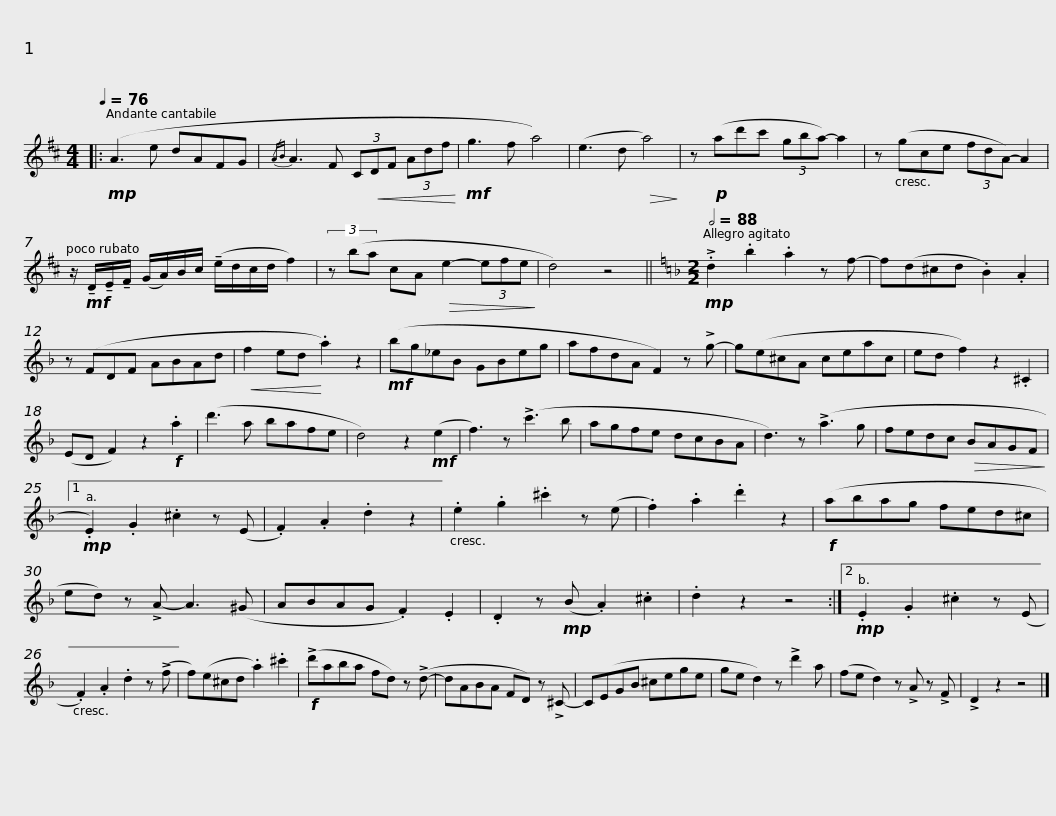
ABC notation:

X:1
L:1/8
Q:1/4=76
M:4/4
I:linebreak $
K:none
V:1 treble transpose=-9
V:1
[K:D]|:!mp! (A3 e dAFG |{/AB} A3 F (3C!<(!DF (3Adf!<)! |!mf! g3 f a4) |$ (e3 d!>(! a4)!>)! | z!p! (ad'c' (3gba-) a2 | %5
 z (gce (3fdA-) A2 |$ z/!mf! !tenuto!D/!tenuto!E/!tenuto!F/ (G/A/)B/c/ (!tenuto!e/d/c/d/ f2) | (3z (ba cA!>(! e2- (3efe!>)! | d4) z4 ||$[K:F][M:2/2][Q:1/2=88]!mp! !>!.d2 .b2 .a2 z f- | %10
 f(d^cd .B2) .A2 | z (FDF ABAd |!<(! f2 ed!<)! .a2) z2 |$!mf! (bg_eB GBeg | afdA F2) z !>!g- | %15
 g(e^cA ceac |$ ed f2) z2 .^C2 | (ED F2) z2!f! .a2 | (d'3 a bafe | d4) z2!mf! (e2 |$ %20
 f3) z (!>!c'3 b | agfe dcBA | d3) z (!>!a3 g | fedc!>(! BAGF!>)! |1$!mp! .E2) .G2 .^c2 z (E | %25
 .F2) .A2 .d2 z2 | .e2 .g2 .^c'2 z (e | .f2) .a2 .d'2 z2 |$!f! (abag fed^c | ed) z !>!A- A3 (^G | %30
 ABAG .F2) .E2 | .D2 z!mp! (B .A2) .^c2 | .d2 z2 z4 :|2$!mp! .E2 .G2 .^c2 z (E | .F2) .A2 .d2 z (!>!f | %35
 f)(e^cd .a2) .^c'2 |!f! (!>!d'aba fd) z (!>!d- |$ dABA FD) z !>!^C- | C(EGB ^cege | ge d2) z !>!d'2 a | %40
 (fe d2) z !>!A z !>!F | !>!D2 z2 z4 |] %42
